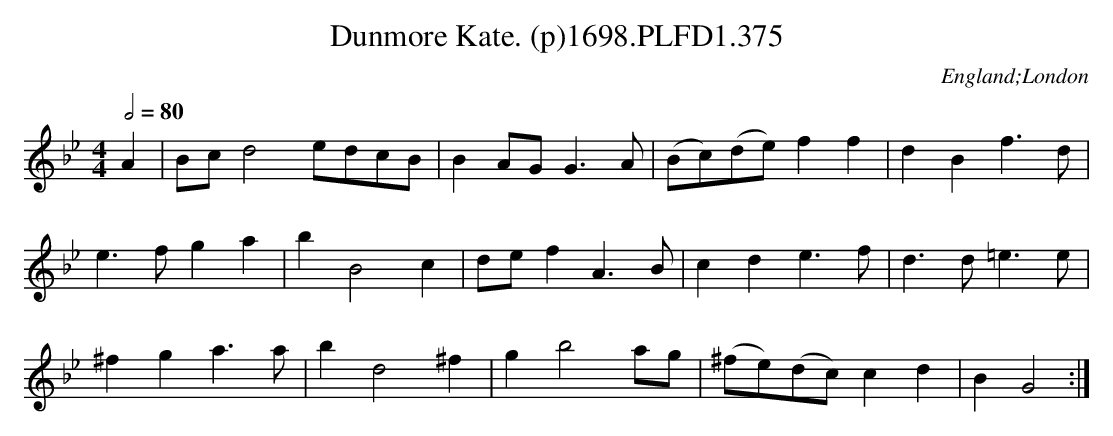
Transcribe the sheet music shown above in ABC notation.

X:1
T:Dunmore Kate. (p)1698.PLFD1.375
M:4/4
L:1/4
Q:1/2=80
O:England;London
K:Bb
A|B/c/d2e/d/c/B/|BA/G/G>A|(B/c/)(d/e/)ff|dBf>d|
e>fga|bB2c|d/e/fA>B|cde>f|d>d=e>e|
^fga>a|bd2^f|gb2a/g/|(^f/e/)(d/c/)cd|BG2:|
